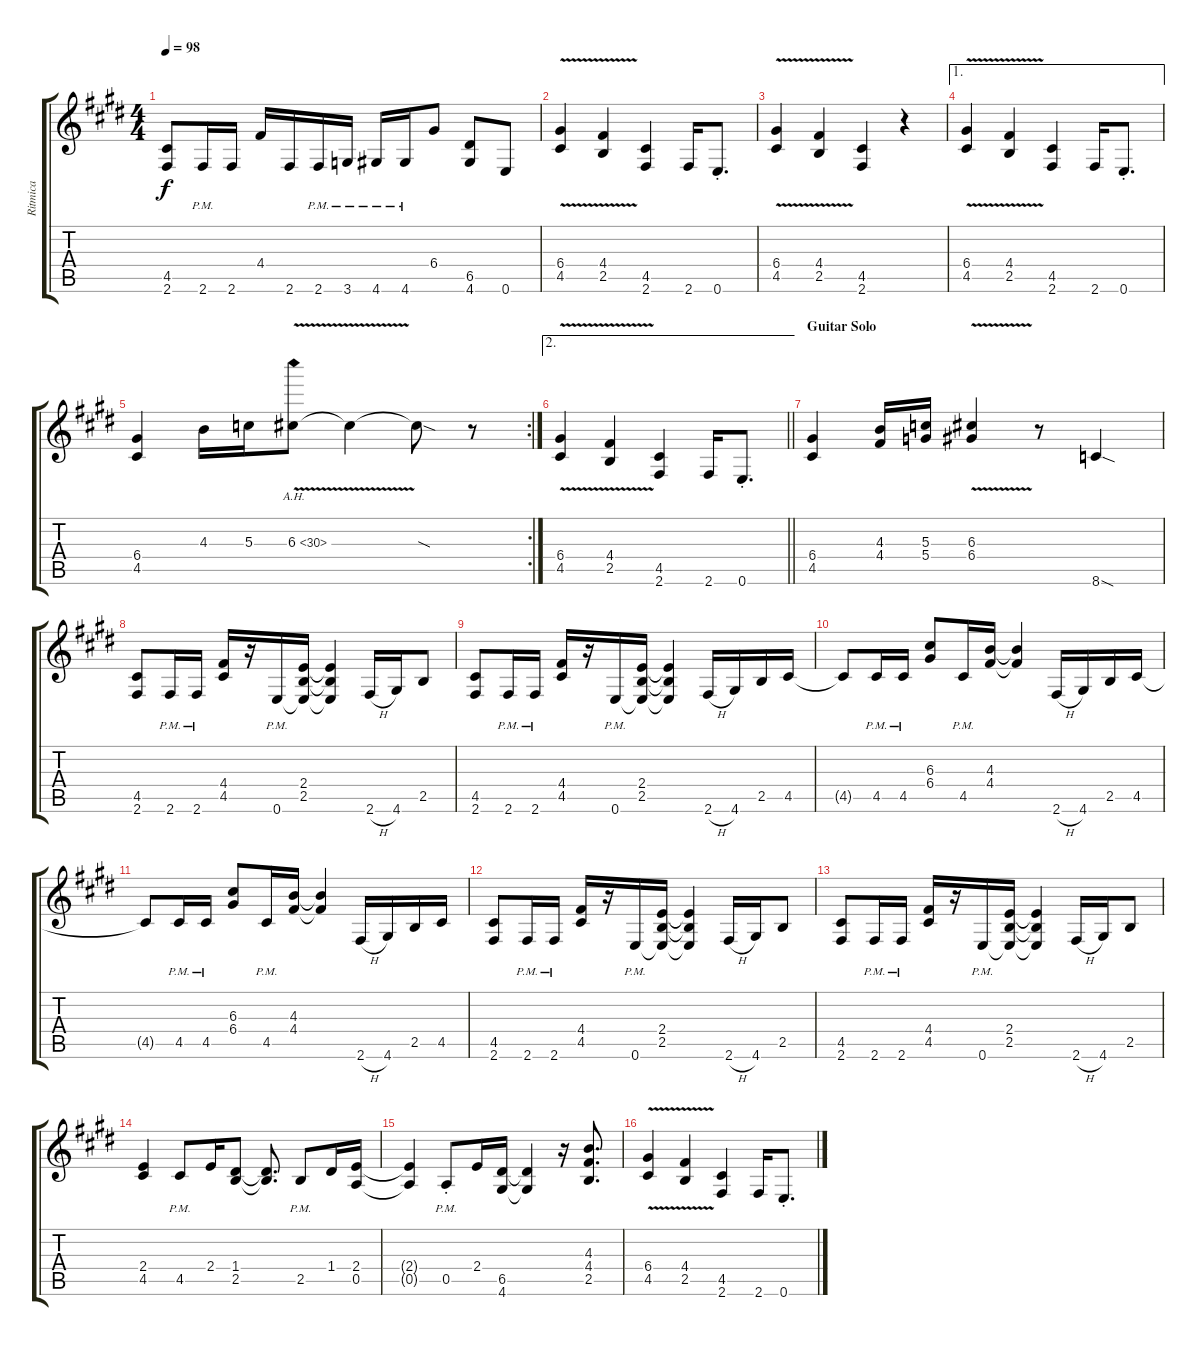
\track ("Ritmica" "Ritmica") {instrument overdrivenguitar}
\staff {score tabs}
\tuning (E4 B3 G3 D3 A2 E2) {hide}
\ts (4 4)
\tempo 98
\clef g2
\ks c#minor
(4.5 2.6).8{dy f} 2.6{pm}.16 2.6.16 4.4.16 2.6.16 2.6{pm}.16 3.6{pm}.16 4.6{pm}.16 4.6{pm}.16 6.4.8 (6.5 4.6).8 0.6.8 |
\ks e
(6.4 4.5{v}).4 (4.4{v} 2.5{v}).4 (4.5 2.6).4 2.6.16 0.6{st}.8{d} |
\ks c#minor
(6.4{v} 4.5{v}).4 (4.4{v} 2.5{v}).4 (4.5 2.6).4 r.4 |
\ae 1
(6.4 4.5{v}).4 (4.4{v} 2.5{v}).4 (4.5 2.6).4 2.6.16 0.6{st}.8{d} |
\rc 2
(6.4 4.5).4 4.3.16 5.3.16 6.3{ah 24 v}.8 6.3{t}.4 6.3{sod t}.8 r.8 |
\ae 2
\barLineRight lightlight
\ks e
(6.4 4.5{v}).4 (4.4{v} 2.5{v}).4 (4.5 2.6).4 2.6.16 0.6{st}.8{d} |
\section ("" "Guitar Solo")
\ks c#minor
(6.4 4.5).4 (4.3 4.4).16 (5.3 5.4).16 (6.3{v} 6.4{v}).4 r.8 8.6{sod}.4 |
(4.5 2.6).8 2.6{pm}.16 2.6{pm}.16 (4.4 4.5).16 r.16 0.6{pm}.16 (2.4 2.5 0.6{t}).16 (2.4{t} 2.5{t} 0.6{t}).4 2.6{h}.16 4.6.16 2.5.8 |
(4.5 2.6).8 2.6{pm}.16 2.6{pm}.16 (4.4 4.5).16 r.16 0.6{pm}.16 (2.4 2.5 0.6{t}).16 (2.4{t} 2.5{t} 0.6{t}).4 2.6{h}.16 4.6.16 2.5.16 4.5.16 |
\ks e
4.5{t}.8 4.5{pm}.16 4.5{pm}.16 (6.3 6.4).8 4.5{pm}.16 (4.3 4.4).16 (4.3{t} 4.4{t}).4 2.6{h}.16 4.6.16 2.5.16 4.5.16 |
\ks c#minor
4.5{t}.8 4.5{pm}.16 4.5{pm}.16 (6.3 6.4).8 4.5{pm}.16 (4.3 4.4).16 (4.3{t} 4.4{t}).4 2.6{h}.16 4.6.16 2.5.16 4.5.16 |
(4.5 2.6).8 2.6{pm}.16 2.6{pm}.16 (4.4 4.5).16 r.16 0.6{pm}.16 (2.4 2.5 0.6{t}).16 (2.4{t} 2.5{t} 0.6{t}).4 2.6{h}.16 4.6.16 2.5.8 |
(4.5 2.6).8 2.6{pm}.16 2.6{pm}.16 (4.4 4.5).16 r.16 0.6{pm}.16 (2.4 2.5 0.6{t}).16 (2.4{t} 2.5{t} 0.6{t}).4 2.6{h}.16 4.6.16 2.5.8 |
\ks e
(2.4 4.5).4 4.5{pm}.8 2.4.16 (1.4 2.5).8 (1.4{t} 2.5{t}).8{d} 2.5{pm}.8 1.4.16 (2.4 0.5).16 |
(2.4{t} 0.5{t}).4 0.5{pm st}.8 2.4.16 (6.5 4.6).16 (6.5{t} 4.6{t}).4 r.16 (4.3 4.4 2.5).8{d} |
(6.4 4.5{v}).4 (4.4{v} 2.5{v}).4 (4.5 2.6).4 2.6.16 0.6{st}.8{d}
